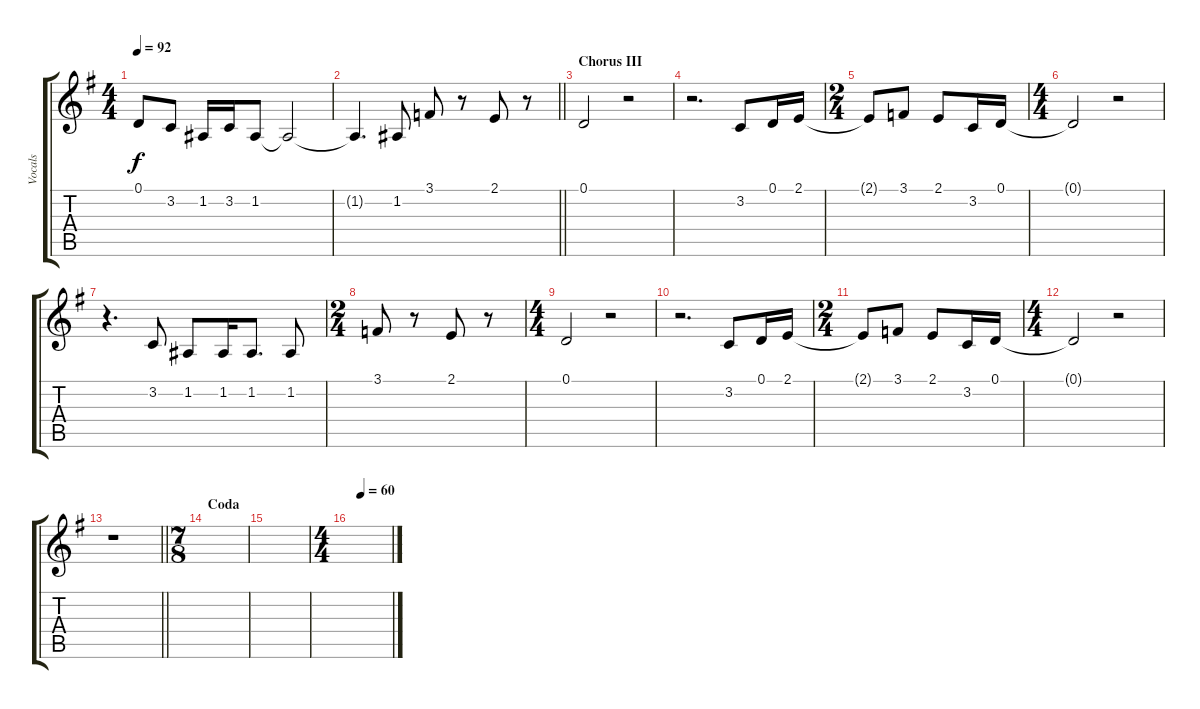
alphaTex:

\track ("Vocals" "Vocals") {instrument tenorsax}
\staff {score tabs}
\tuning (D4 A3 F3 C3 G2 D2) {hide}
\ts (4 4)
\tempo 92
\clef g2
\ks eminor
0.1.8{dy f} 3.2.8 1.2.16 3.2.16 1.2.8 1.2{t}.2 |
\barLineRight lightlight
1.2{t}.4{d} 1.2.8 3.1.8 r.8 2.1.8 r.8 |
\section ("" "Chorus III")
0.1.2 r.2 |
r.2{d} 3.2.8 0.1.16 2.1.16 |
\ts (2 4)
2.1{t}.8 3.1.8 2.1.8 3.2.16 0.1.16 |
\ts (4 4)
0.1{t}.2 r.2 |
r.4{d} 3.2.8 1.2.8 1.2.16 1.2.8{d} 1.2.8 |
\ts (2 4)
3.1.8 r.8 2.1.8 r.8 |
\ts (4 4)
0.1.2 r.2 |
r.2{d} 3.2.8 0.1.16 2.1.16 |
\ts (2 4)
2.1{t}.8 3.1.8 2.1.8 3.2.16 0.1.16 |
\ts (4 4)
0.1{t}.2 r.2 |
\barLineRight lightlight
r.1 |
\ts (7 8)
\section ("" "Coda")
|
|
\ts (4 4)
\tempo (60 0.25)
